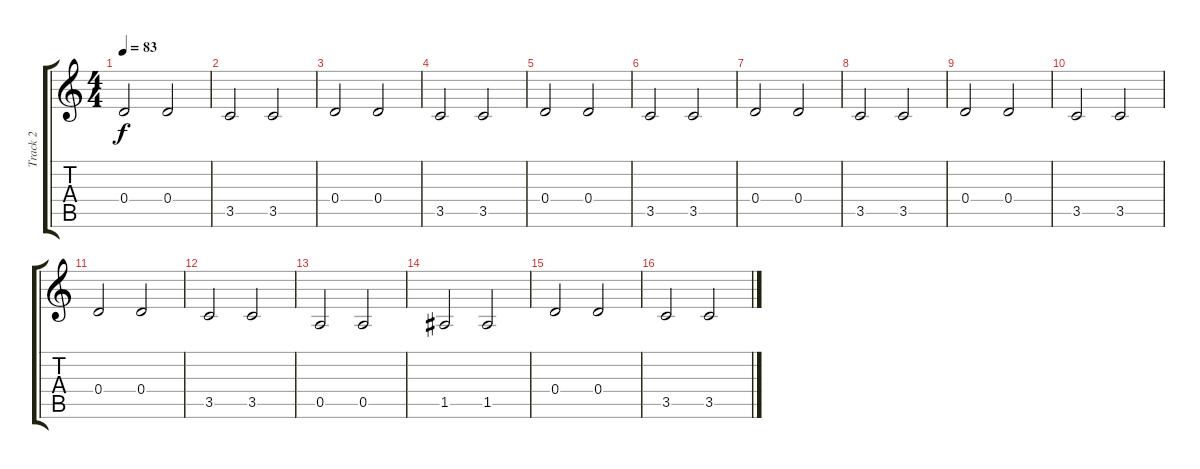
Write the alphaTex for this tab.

\track ("Track 2" "Track 2") {instrument acousticbass}
\staff {score tabs}
\tuning (E4 B3 G3 D3 A2 E2) {hide}
\ts (4 4)
\tempo 83
\clef g2
\ks c
0.4.2{dy f} 0.4.2 |
3.5.2 3.5.2 |
0.4.2 0.4.2 |
3.5.2 3.5.2 |
0.4.2 0.4.2 |
3.5.2 3.5.2 |
0.4.2 0.4.2 |
3.5.2 3.5.2 |
0.4.2 0.4.2 |
3.5.2 3.5.2 |
0.4.2 0.4.2 |
3.5.2 3.5.2 |
0.5.2 0.5.2 |
1.5.2 1.5.2 |
0.4.2 0.4.2 |
3.5.2 3.5.2
